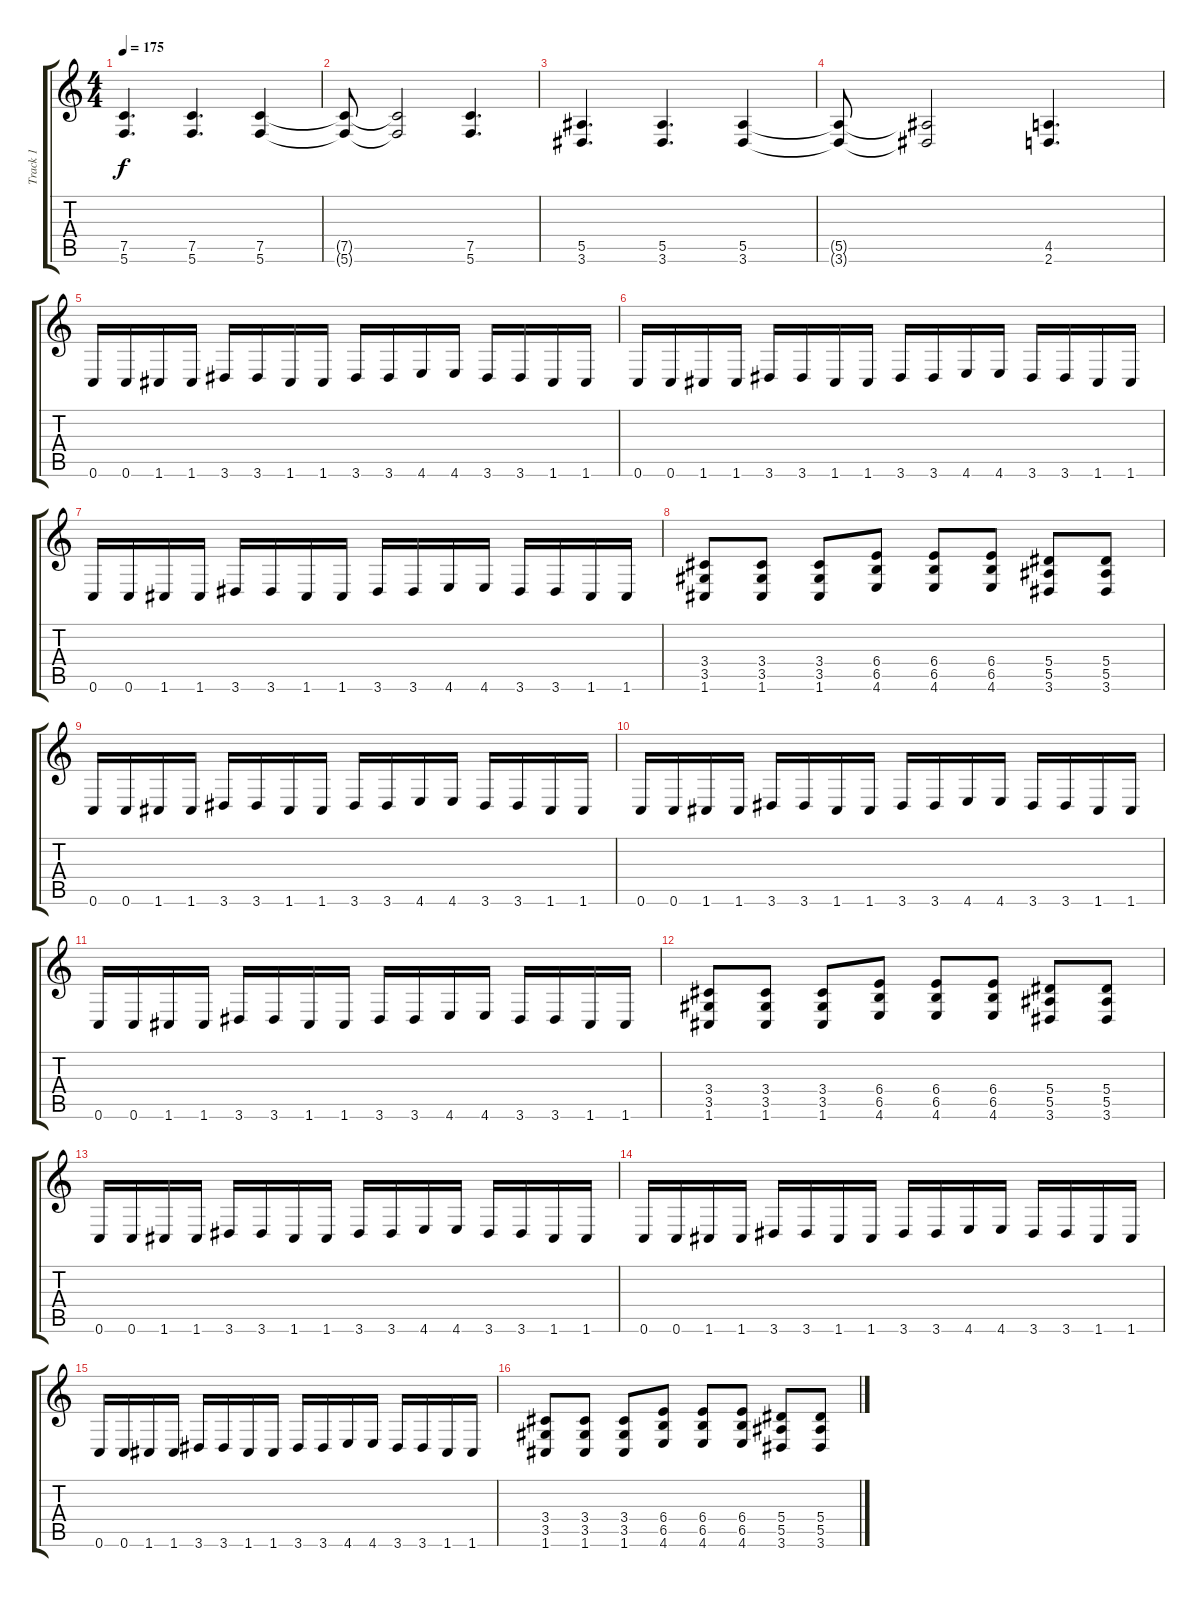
\track ("Track 1" "Track 1") {instrument distortionguitar}
\staff {score tabs}
\tuning (C4 G3 Eb3 Bb2 F2 C2) {hide}
\ts (4 4)
\tempo 175
\clef g2
\ks c
(7.5 5.6).4{d dy f} (7.5 5.6).4{d} (7.5 5.6).4 |
(7.5{t} 5.6{t}).8 (7.5{t} 5.6{t}).2 (7.5 5.6).4{d} |
(5.5 3.6).4{d} (5.5 3.6).4{d} (5.5 3.6).4 |
(5.5{t} 3.6{t}).8 (5.5{t} 3.6{t}).2 (4.5 2.6).4{d} |
0.6.16 0.6.16 1.6.16 1.6.16 3.6.16 3.6.16 1.6.16 1.6.16 3.6.16 3.6.16 4.6.16 4.6.16 3.6.16 3.6.16 1.6.16 1.6.16 |
0.6.16 0.6.16 1.6.16 1.6.16 3.6.16 3.6.16 1.6.16 1.6.16 3.6.16 3.6.16 4.6.16 4.6.16 3.6.16 3.6.16 1.6.16 1.6.16 |
0.6.16 0.6.16 1.6.16 1.6.16 3.6.16 3.6.16 1.6.16 1.6.16 3.6.16 3.6.16 4.6.16 4.6.16 3.6.16 3.6.16 1.6.16 1.6.16 |
(3.4 3.5 1.6).8 (3.4 3.5 1.6).8 (3.4 3.5 1.6).8 (6.4 6.5 4.6).8 (6.4 6.5 4.6).8 (6.4 6.5 4.6).8 (5.4 5.5 3.6).8 (5.4 5.5 3.6).8 |
0.6.16 0.6.16 1.6.16 1.6.16 3.6.16 3.6.16 1.6.16 1.6.16 3.6.16 3.6.16 4.6.16 4.6.16 3.6.16 3.6.16 1.6.16 1.6.16 |
0.6.16 0.6.16 1.6.16 1.6.16 3.6.16 3.6.16 1.6.16 1.6.16 3.6.16 3.6.16 4.6.16 4.6.16 3.6.16 3.6.16 1.6.16 1.6.16 |
0.6.16 0.6.16 1.6.16 1.6.16 3.6.16 3.6.16 1.6.16 1.6.16 3.6.16 3.6.16 4.6.16 4.6.16 3.6.16 3.6.16 1.6.16 1.6.16 |
(3.4 3.5 1.6).8 (3.4 3.5 1.6).8 (3.4 3.5 1.6).8 (6.4 6.5 4.6).8 (6.4 6.5 4.6).8 (6.4 6.5 4.6).8 (5.4 5.5 3.6).8 (5.4 5.5 3.6).8 |
0.6.16 0.6.16 1.6.16 1.6.16 3.6.16 3.6.16 1.6.16 1.6.16 3.6.16 3.6.16 4.6.16 4.6.16 3.6.16 3.6.16 1.6.16 1.6.16 |
0.6.16 0.6.16 1.6.16 1.6.16 3.6.16 3.6.16 1.6.16 1.6.16 3.6.16 3.6.16 4.6.16 4.6.16 3.6.16 3.6.16 1.6.16 1.6.16 |
0.6.16 0.6.16 1.6.16 1.6.16 3.6.16 3.6.16 1.6.16 1.6.16 3.6.16 3.6.16 4.6.16 4.6.16 3.6.16 3.6.16 1.6.16 1.6.16 |
(3.4 3.5 1.6).8 (3.4 3.5 1.6).8 (3.4 3.5 1.6).8 (6.4 6.5 4.6).8 (6.4 6.5 4.6).8 (6.4 6.5 4.6).8 (5.4 5.5 3.6).8 (5.4 5.5 3.6).8
